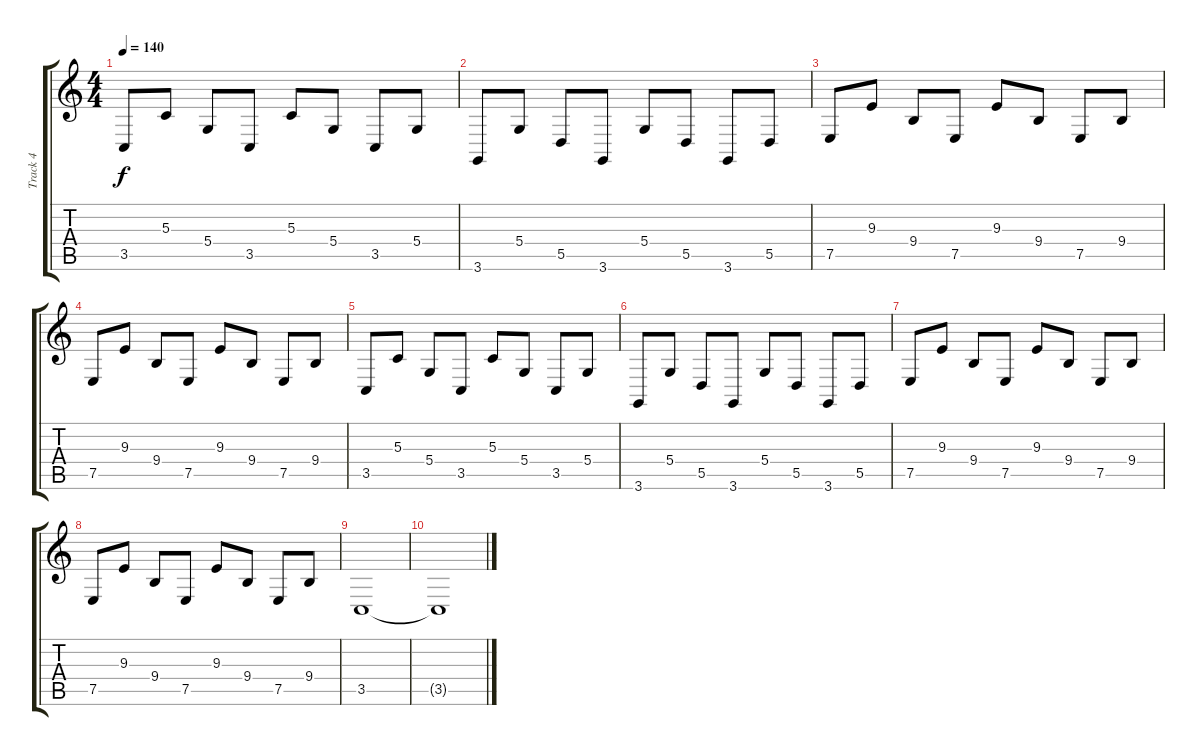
\track ("Track 4" "Track 4") {instrument lead2sawtooth}
\staff {score tabs}
\tuning (E4 B3 G3 D3 A2 E2) {hide}
\ts (4 4)
\tempo 140
\clef g2
\ks c
3.5.8{dy f} 5.3.8 5.4.8 3.5.8 5.3.8 5.4.8 3.5.8 5.4.8 |
3.6.8 5.4.8 5.5.8 3.6.8 5.4.8 5.5.8 3.6.8 5.5.8 |
7.5.8 9.3.8 9.4.8 7.5.8 9.3.8 9.4.8 7.5.8 9.4.8 |
7.5.8 9.3.8 9.4.8 7.5.8 9.3.8 9.4.8 7.5.8 9.4.8 |
3.5.8 5.3.8 5.4.8 3.5.8 5.3.8 5.4.8 3.5.8 5.4.8 |
3.6.8 5.4.8 5.5.8 3.6.8 5.4.8 5.5.8 3.6.8 5.5.8 |
7.5.8 9.3.8 9.4.8 7.5.8 9.3.8 9.4.8 7.5.8 9.4.8 |
7.5.8 9.3.8 9.4.8 7.5.8 9.3.8 9.4.8 7.5.8 9.4.8 |
3.5.1 |
3.5{t}.1
